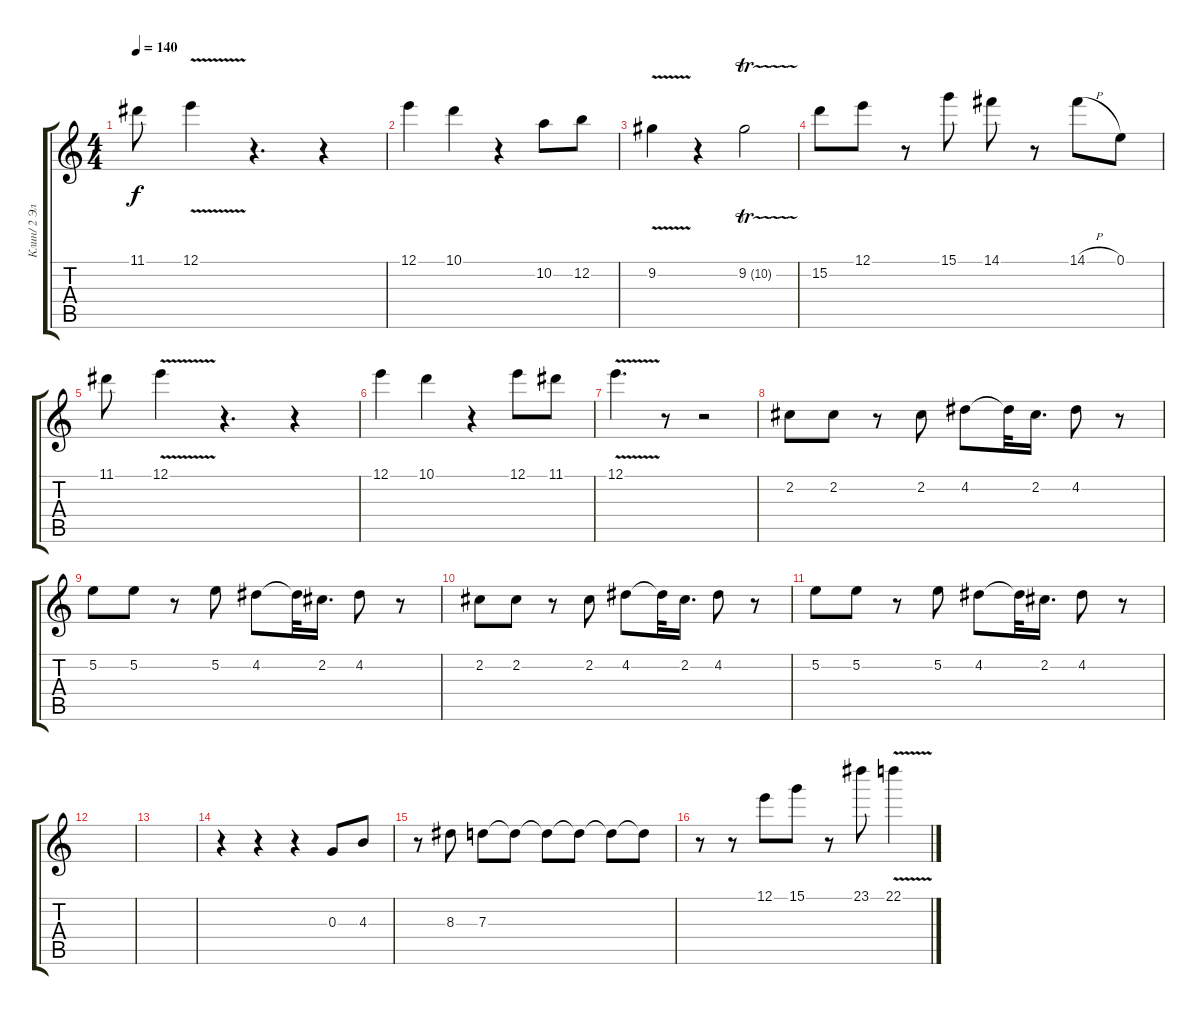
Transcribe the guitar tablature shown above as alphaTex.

\track ("Клин/ 2 Электрик" "Клин/ 2 Эл") {instrument electricguitarclean}
\staff {score tabs}
\tuning (E4 B3 G3 D3 A2 E2) {hide}
\ts (4 4)
\tempo 140
\clef g2
\ks c
11.1.8{dy f} 12.1{v}.4 r.4{d} r.4 |
12.1.4 10.1.4 r.4 10.2.8 12.2.8 |
9.2{v}.4 r.4 9.2{tr (10 16)}.2 |
15.2.8 12.1.8 r.8 15.1.8 14.1.8 r.8 14.1{h}.8 0.1.8 |
11.1.8 12.1{v}.4 r.4{d} r.4 |
12.1.4 10.1.4 r.4 12.1.8 11.1.8 |
12.1{v}.4{d} r.8 r.2 |
2.2.8 2.2.8 r.8 2.2.8 4.2.8 4.2{t}.32 2.2.16{d} 4.2.8 r.8 |
5.2.8 5.2.8 r.8 5.2.8 4.2.8 4.2{t}.32 2.2.16{d} 4.2.8 r.8 |
2.2.8 2.2.8 r.8 2.2.8 4.2.8 4.2{t}.32 2.2.16{d} 4.2.8 r.8 |
5.2.8 5.2.8 r.8 5.2.8 4.2.8 4.2{t}.32 2.2.16{d} 4.2.8 r.8 |
|
|
r.4 r.4 r.4 0.3.8 4.3.8 |
r.8 8.3.8 7.3.8 7.3{t}.8 7.3{t}.8 7.3{t}.8 7.3{t}.8 7.3{t}.8 |
r.8 r.8 12.1.8 15.1.8 r.8 23.1.8 22.1{v}.4
